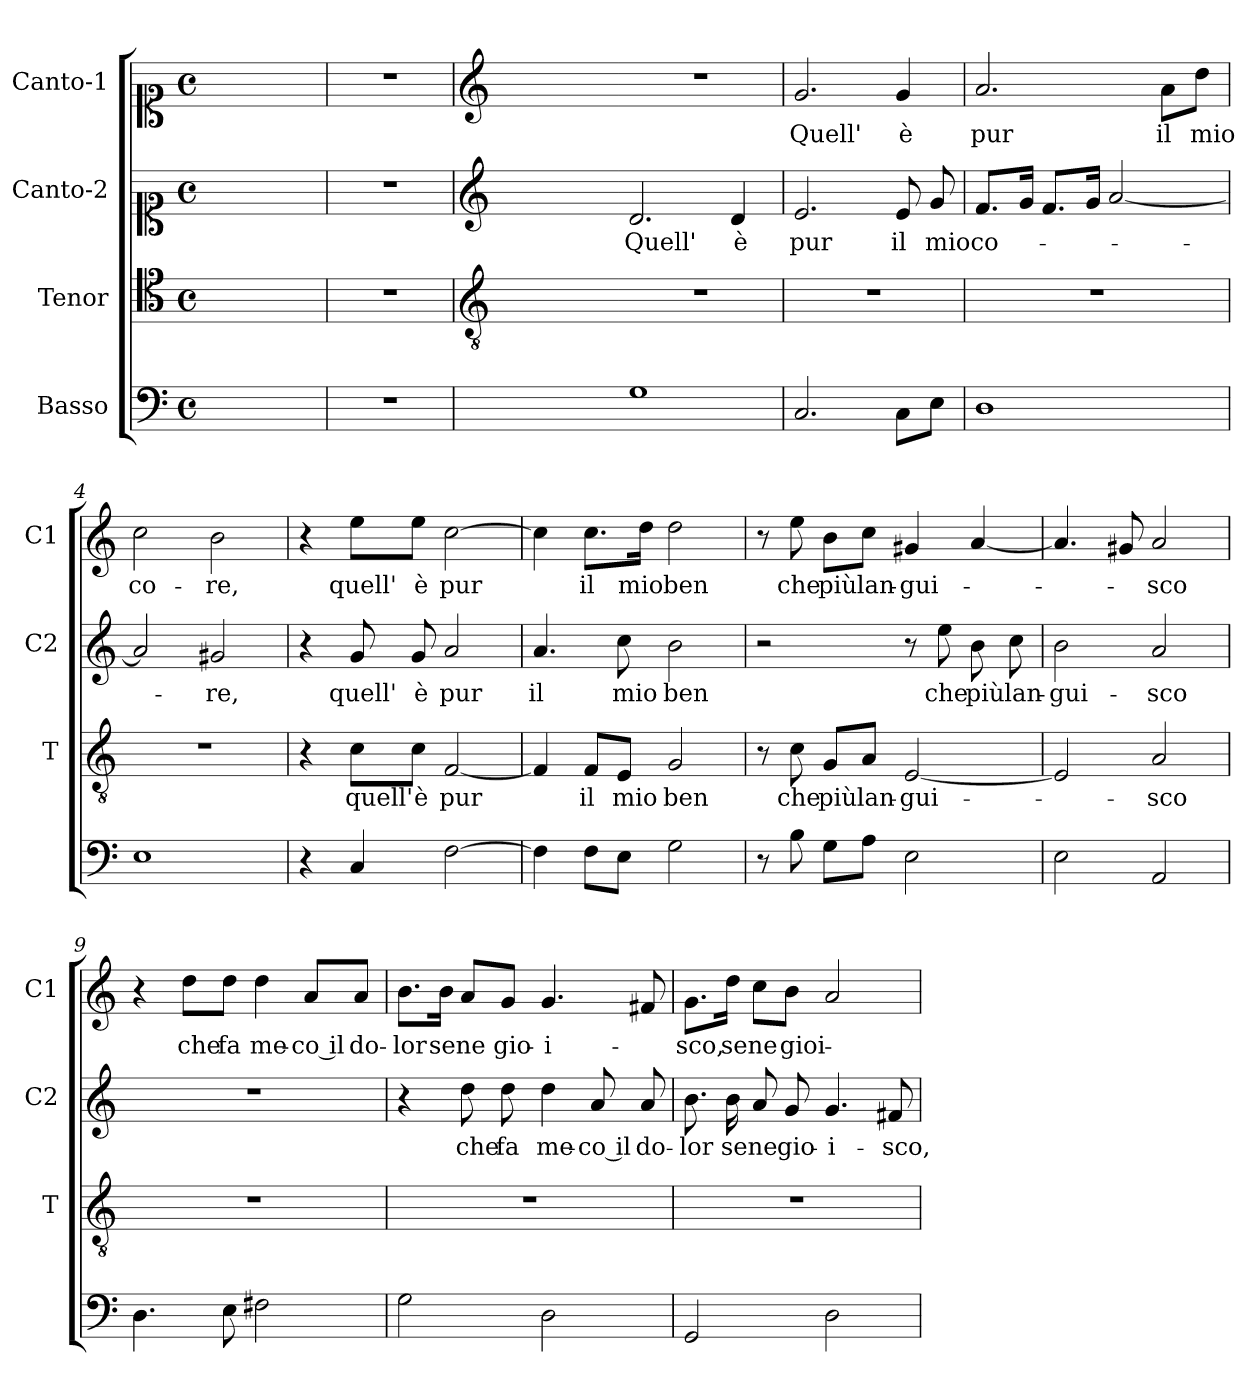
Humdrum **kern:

**kern	**kern	**text	**kern	**text	**kern	**text
*part4	*part3	*part3	*part2	*part2	*part1	*part1
*staff4	*staff3	*staff3	*staff2	*staff2	*staff1	*staff1
*I"Basso	*I"Tenor	*	*I"Canto-2	*	*I"Canto-1	*
*	*I'T	*	*I'C2	*	*I'C1	*
*clefF4	*clefC4	*	*clefC1	*	*clefC1	*
*k[]	*k[]	*	*k[]	*	*k[]	*
*C:	*C:	*	*C:	*	*C:	*
*M4/4	*M4/4	*	*M4/4	*	*M4/4	*
*met(c)	*met(c)	*	*met(c)	*	*met(c)	*
=	=	=	=	=	=	=
1ryy	1ryy	.	1ryy	.	1ryy	.
=1X	=1X	=1X	=1X	=1X	=1X	=1X
1r	1r	.	1r	.	1r	.
=2X	=2X	=2X	=2X	=2X	=2X	=2X
*	*clefGv2	*	*clefG2	*	*clefG2	*
1ryy	1ryy	.	1ryy	.	1ryy	.
=1-	=1-	=1-	=1-	=1-	=1-	=1-
!	!	!	!	!LO:LY:b	!	!
1G	1r	.	2.d/	Quell'	1r	.
!	!	!	!	!LO:LY:b	!	!
.	.	.	4d/	è	.	.
=2	=2	=2	=2	=2	=2	=2
!	!	!	!	!LO:LY:b	!	!LO:LY:b
2.C/	1r	.	2.e/	pur	2.g/	Quell'
!	!	!	!	!LO:LY:b	!	!LO:LY:b
8C\L	.	.	8e/	il	4g/	è
!	!	!	!	!LO:LY:b	!	!
8E\J	.	.	8g/	mio	.	.
=3	=3	=3	=3	=3	=3	=3
!	!	!	!	!LO:LY:b	!	!LO:LY:b
1D	1r	.	8.f/L	co-	2.a/	pur
.	.	.	16g/Jk	.	.	.
.	.	.	8.f/L	.	.	.
.	.	.	16g/Jk	.	.	.
.	.	.	[2a/	.	.	.
!	!	!	!	!	!	!LO:LY:b
.	.	.	.	.	8a\L	il
!	!	!	!	!	!	!LO:LY:b
.	.	.	.	.	8dd\J	mio
=4	=4	=4	=4	=4	=4	=4
!	!	!	!	!	!	!LO:LY:b
1E	1r	.	2a/]	.	2cc\	co-
!	!	!	!	!LO:LY:b	!	!LO:LY:b
.	.	.	2g#X/	-re,	2b\	-re,
!!LO:LB:g=z
=5	=5	=5	=5	=5	=5	=5
4r	4r	.	4r	.	4r	.
!	!	!LO:LY:b	!	!LO:LY:b	!	!LO:LY:b
4C/	8c\L	quell'	8g/	quell'	8ee\L	quell'
!	!	!LO:LY:b	!	!LO:LY:b	!	!LO:LY:b
.	8c\J	è	8g/	è	8ee\J	è
!	!	!LO:LY:b	!	!LO:LY:b	!	!LO:LY:b
[2F\	[2F/	pur	2a/	pur	[2cc\	pur
=6	=6	=6	=6	=6	=6	=6
!	!	!	!	!LO:LY:b	!	!
4F\]	4F/]	.	4.a/	il	4cc\]	.
!	!	!LO:LY:b	!	!	!	!LO:LY:b
8F\L	8F/L	il	.	.	8.cc\L	il
!	!	!LO:LY:b	!	!LO:LY:b	!	!
8E\J	8E/J	mio	8cc\	mio	.	.
!	!	!	!	!	!	!LO:LY:b
.	.	.	.	.	16dd\Jk	mio
!	!	!LO:LY:b	!	!LO:LY:b	!	!LO:LY:b
2G\	2G/	ben	2b\	ben	2dd\	ben
=7	=7	=7	=7	=7	=7	=7
8r	8r	.	2r	.	8r	.
!	!	!LO:LY:b	!	!	!	!LO:LY:b
8B\	8c\	che	.	.	8ee\	che
!	!	!LO:LY:b	!	!	!	!LO:LY:b
8G\L	8G/L	più	.	.	8b\L	più
!	!	!LO:LY:b	!	!	!	!LO:LY:b
8A\J	8A/J	lan-	.	.	8cc\J	lan-
!	!	!LO:LY:b	!	!	!	!LO:LY:b
2E\	[2E/	-gui-	8r	.	4g#X/	-gui-
!	!	!	!	!LO:LY:b	!	!
.	.	.	8ee\	che	.	.
!	!	!	!	!LO:LY:b	!	!
.	.	.	8b\	più	[4a/	.
!	!	!	!	!LO:LY:b	!	!
.	.	.	8cc\	lan-	.	.
=8	=8	=8	=8	=8	=8	=8
!	!	!	!	!LO:LY:b	!	!
2E\	2E/]	.	2b\	-gui-	4.a/]	.
.	.	.	.	.	8g#X/	.
!	!	!LO:LY:b	!	!LO:LY:b	!	!LO:LY:b
2AA/	2A/	-sco	2a/	-sco	2a/	-sco
=9	=9	=9	=9	=9	=9	=9
4.D\	1r	.	1r	.	4r	.
!	!	!	!	!	!	!LO:LY:b
.	.	.	.	.	8dd\L	che
!	!	!	!	!	!	!LO:LY:b
8E\	.	.	.	.	8dd\J	fa
!	!	!	!	!	!	!LO:LY:b
2F#X\	.	.	.	.	4dd\	me-
!	!	!	!	!	!	!LO:LY:b
.	.	.	.	.	8a/L	-co il
!	!	!	!	!	!	!LO:LY:b
.	.	.	.	.	8a/J	do-
!!LO:PB:g=z
=10	=10	=10	=10	=10	=10	=10
!	!	!	!	!	!	!LO:LY:b
2G\	1r	.	4r	.	8.b\L	-lor
!	!	!	!	!	!	!LO:LY:b
.	.	.	.	.	16b\Jk	se
!	!	!	!	!LO:LY:b	!	!LO:LY:b
.	.	.	8dd\	che	8a/L	ne
!	!	!	!	!LO:LY:b	!	!LO:LY:b
.	.	.	8dd\	fa	8g/J	gio-
!	!	!	!	!LO:LY:b	!	!LO:LY:b
2D\	.	.	4dd\	me-	4.g/	-i-
!	!	!	!	!LO:LY:b	!	!
.	.	.	8a/	-co il	.	.
!	!	!	!	!LO:LY:b	!	!
.	.	.	8a/	do-	8f#X/	.
=11	=11	=11	=11	=11	=11	=11
!	!	!	!	!LO:LY:b	!	!LO:LY:b
2GG/	1r	.	8.b\	-lor	8.g\L	-sco,
!	!	!	!	!LO:LY:b	!	!LO:LY:b
.	.	.	16b\	se	16dd\Jk	se
!	!	!	!	!LO:LY:b	!	!LO:LY:b
.	.	.	8a/	ne	8cc\L	ne
!	!	!	!	!LO:LY:b	!	!LO:LY:b
.	.	.	8g/	gio-	8b\J	gioi-
!	!	!	!	!LO:LY:b	!	!
2D\	.	.	4.g/	-i-	2a/	.
!	!	!	!	!LO:LY:b	!	!
.	.	.	8f#X/	-sco,	.	.
=	=	=	=	=	=	=
*-	*-	*-	*-	*-	*-	*-
